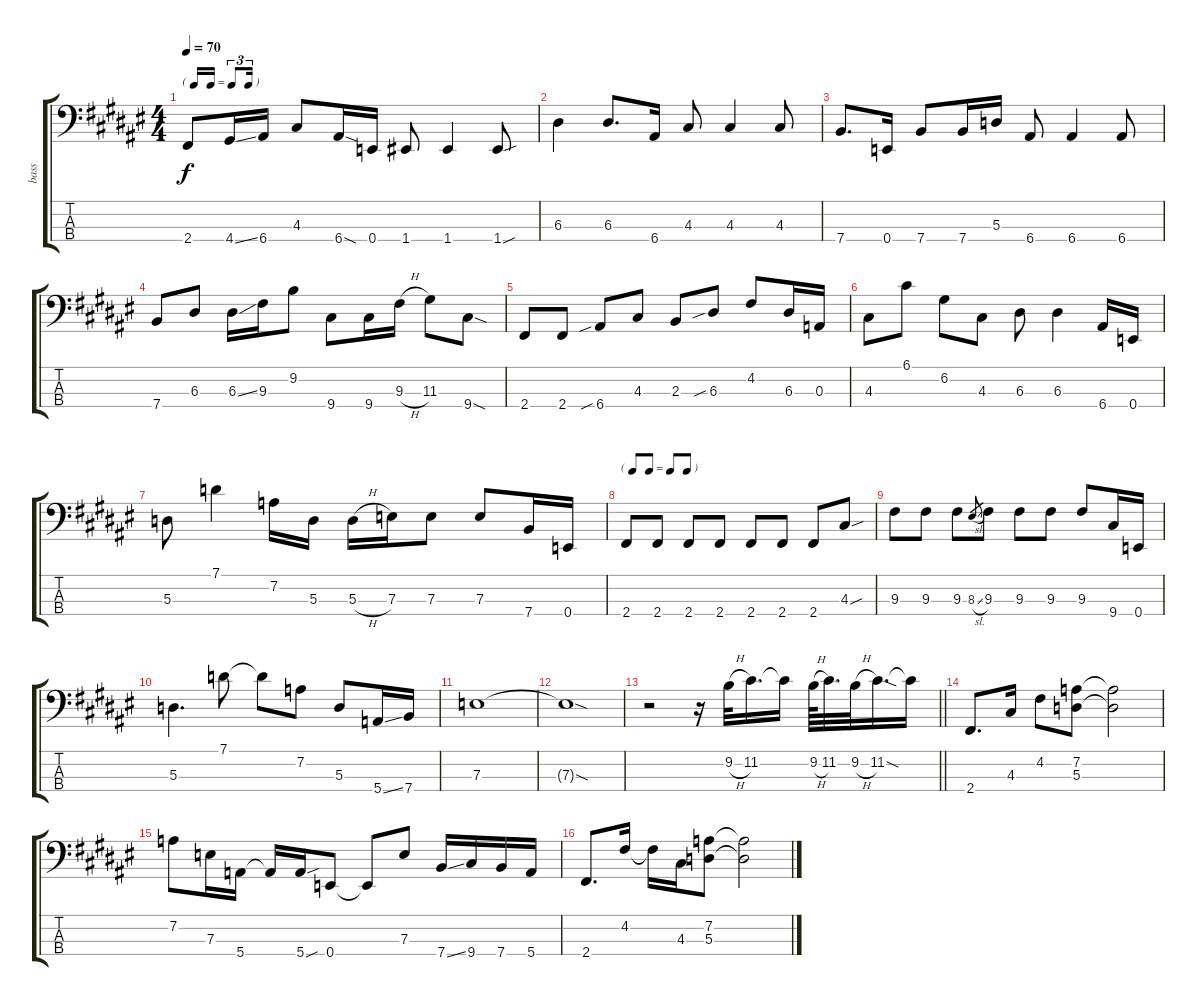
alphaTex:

\track ("bass" "bass") {instrument electricbasspick}
\staff {score tabs}
\tuning (G2 D2 A1 E1) {hide}
\ts (4 4)
\tf triplet16th
\section ("" "")
\tempo 70
\clef f4
\ks f#
2.4.8{dy f} 4.4{ss}.16 6.4.16 4.3.8 6.4{sod}.16 0.4.16 1.4.8 1.4.4 1.4{sou}.8 |
6.3.4 6.3.8{d} 6.4.16 4.3.8 4.3.4 4.3.8 |
7.4.8{d} 0.4.16 7.4.8 7.4.16 5.3.16 6.4.8 6.4.4 6.4.8 |
7.4.8 6.3.8 6.3{ss}.16 9.3.16 9.2.8 9.4.8 9.4.16 9.3{h}.16 11.3.8 9.4{sod}.8 |
2.4.8 2.4.8 6.4{sib}.8 4.3.8 2.3.8 6.3{sib}.8 4.2.8 6.3.16 0.3.16 |
4.3.8 6.1.8 6.2.8 4.3.8 6.3.8 6.3.4 6.4.16 0.4.16 |
5.3.8 7.1.4 7.2.16 5.3.16 5.3{h}.16 7.3.16 7.3.8 7.3.8 7.4.16 0.4.16 |
\tf none
2.4.8 2.4.8 2.4.8 2.4.8 2.4.8 2.4.8 2.4.8 4.3{sou}.8 |
9.3.8 9.3.8 9.3.8 8.3{sl}.8{gr} 9.3.8 9.3.8 9.3.8 9.3.8 9.4.16 0.4.16 |
5.3.4{d} 7.1.8 7.1{t}.8 7.2.8 5.3.8 5.4{ss}.16 7.4.16 |
7.3.1 |
7.3{sod t}.1 |
\barLineRight lightlight
r.2 r.16 9.2{h}.32 11.2.16{d} 11.2{t}.16 9.2{h}.64 11.2.32{d} 9.2{h}.32 11.2{sod}.16{d} 11.2{t}.16 |
\section ("" "")
2.4.8{d} 4.3.16 4.2.8 (7.2 5.3).8 (7.2{t} 5.3{t}).2 |
7.2.8 7.3.16 5.4.16 5.4{t}.16 5.4{sou}.16 0.4.8 0.4{t}.8 7.3.8 7.4{ss}.16 9.4.16 7.4.16 5.4.16 |
2.4.8{d} 4.2.16 4.2{t}.16 4.3.16 (7.2 5.3).8 (7.2{t} 5.3{t}).2
